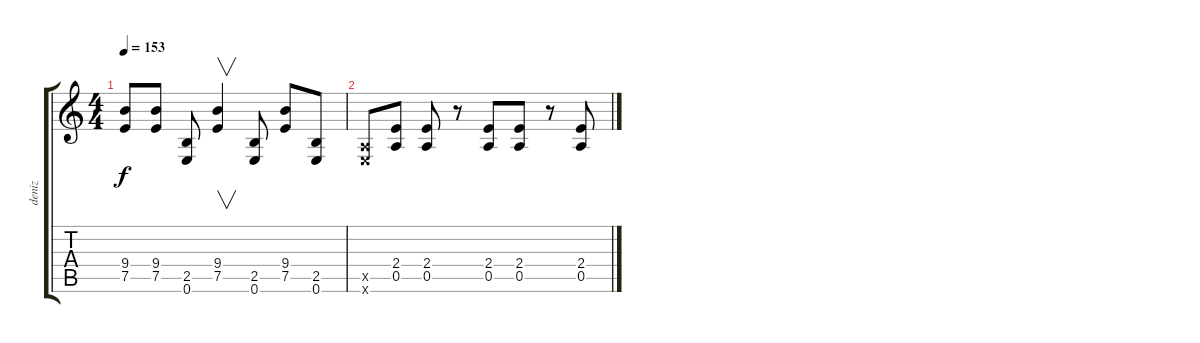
\track ("deniz" "deniz") {instrument distortionguitar}
\staff {score tabs}
\tuning (E4 B3 G3 D3 A2 E2) {hide}
\ts (4 4)
\tempo 153
\clef g2
\ks c
(9.4 7.5).8{dy f} (9.4 7.5).8 (2.5 0.6).8 (9.4 7.5).4{v} (2.5 0.6).8 (9.4 7.5).8 (2.5 0.6).8 |
(0.5{x} 0.6{x}).8 (2.4 0.5).8 (2.4 0.5).8 r.8 (2.4 0.5).8 (2.4 0.5).8 r.8 (2.4 0.5).8
